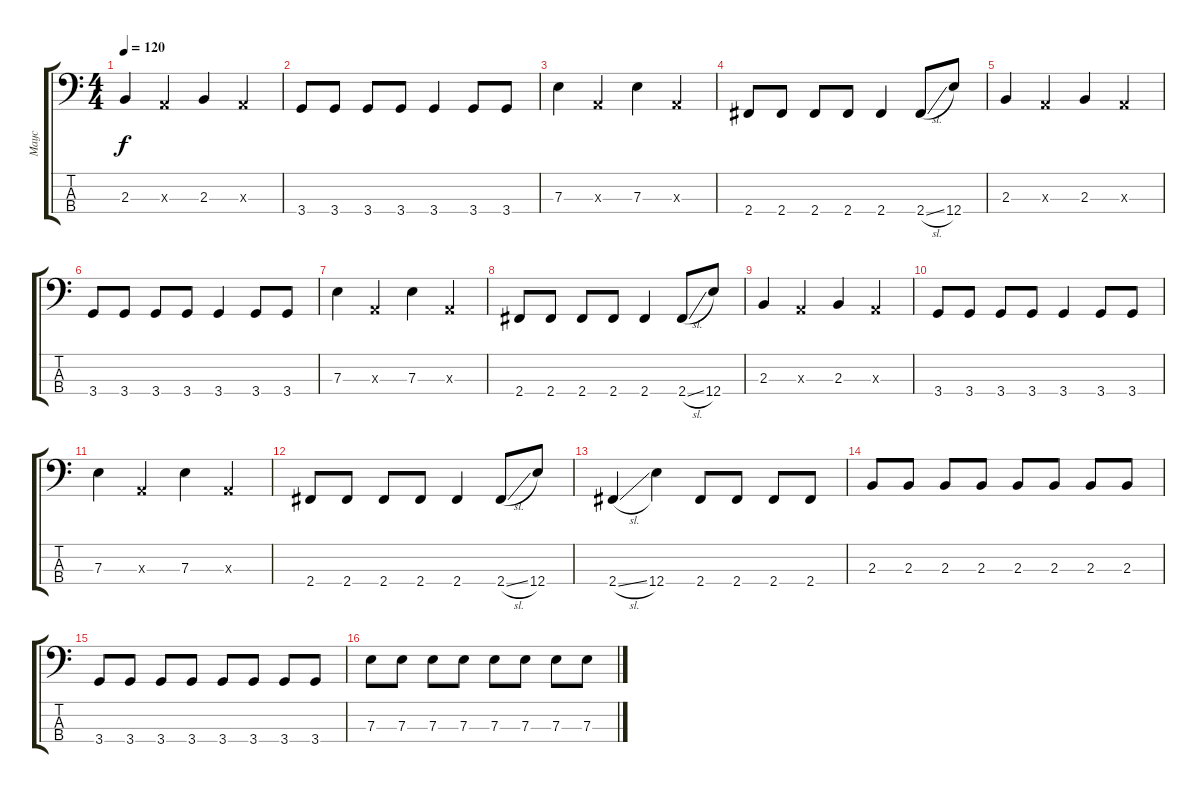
\track ("Маус" "Маус") {instrument electricbassfinger}
\staff {score tabs}
\tuning (G2 D2 A1 E1) {hide}
\ts (4 4)
\tempo 120
\clef f4
\ks c
2.3.4{dy f} 0.3{x}.4 2.3.4 0.3{x}.4 |
3.4.8 3.4.8 3.4.8 3.4.8 3.4.4 3.4.8 3.4.8 |
7.3.4 0.3{x}.4 7.3.4 0.3{x}.4 |
2.4.8 2.4.8 2.4.8 2.4.8 2.4.4 2.4{sl}.8 12.4.8 |
2.3.4 0.3{x}.4 2.3.4 0.3{x}.4 |
3.4.8 3.4.8 3.4.8 3.4.8 3.4.4 3.4.8 3.4.8 |
7.3.4 0.3{x}.4 7.3.4 0.3{x}.4 |
2.4.8 2.4.8 2.4.8 2.4.8 2.4.4 2.4{sl}.8 12.4.8 |
2.3.4 0.3{x}.4 2.3.4 0.3{x}.4 |
3.4.8 3.4.8 3.4.8 3.4.8 3.4.4 3.4.8 3.4.8 |
7.3.4 0.3{x}.4 7.3.4 0.3{x}.4 |
2.4.8 2.4.8 2.4.8 2.4.8 2.4.4 2.4{sl}.8 12.4.8 |
2.4{sl}.4 12.4.4 2.4.8 2.4.8 2.4.8 2.4.8 |
2.3.8 2.3.8 2.3.8 2.3.8 2.3.8 2.3.8 2.3.8 2.3.8 |
3.4.8 3.4.8 3.4.8 3.4.8 3.4.8 3.4.8 3.4.8 3.4.8 |
7.3.8 7.3.8 7.3.8 7.3.8 7.3.8 7.3.8 7.3.8 7.3.8
